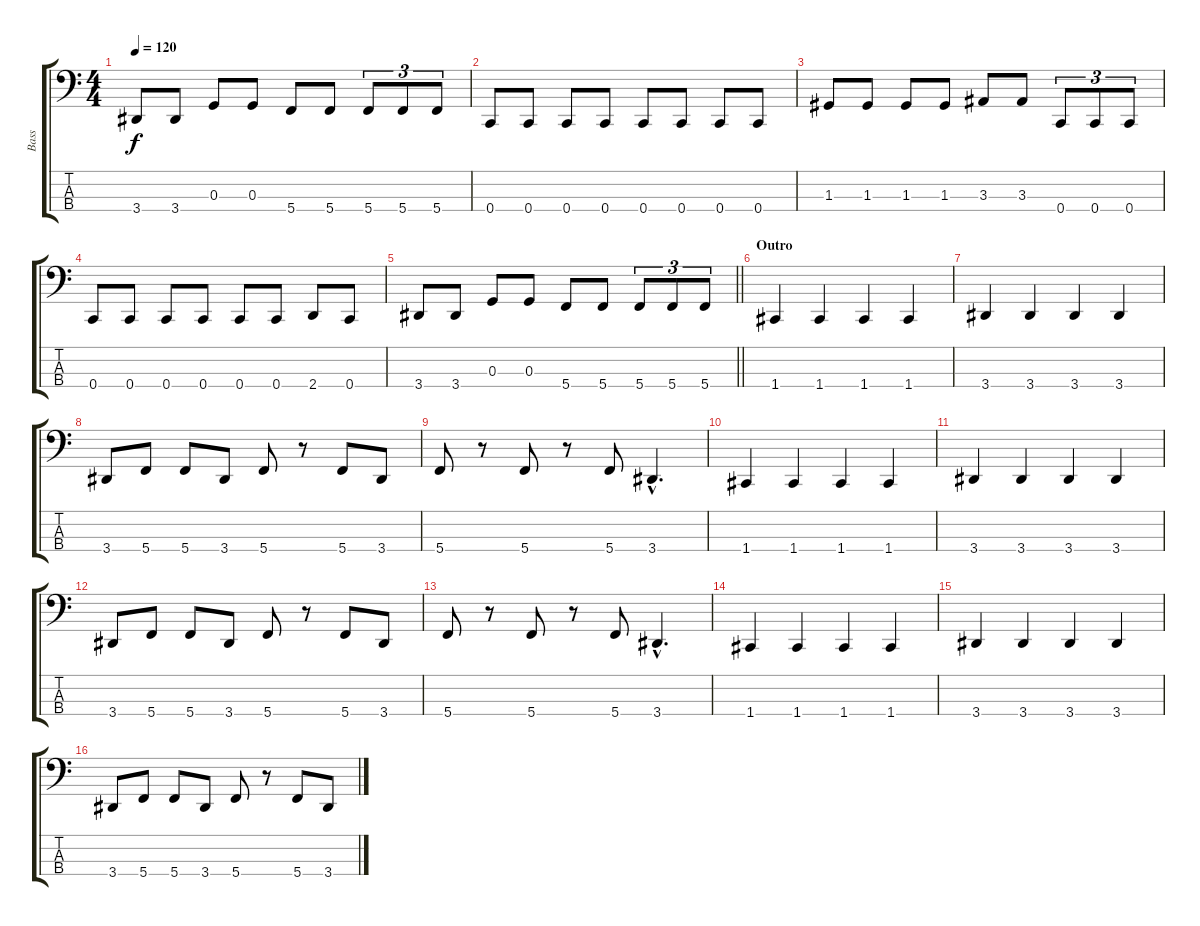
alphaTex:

\track ("Bass" "Bass") {instrument electricbasspick}
\staff {score tabs}
\tuning (F2 C2 G1 C1) {hide}
\ts (4 4)
\tempo 120
\clef f4
\ks c
3.4.8{dy f} 3.4.8 0.3.8 0.3.8 5.4.8 5.4.8 5.4.8{tu (3 2)} 5.4.8{tu (3 2)} 5.4.8{tu (3 2)} |
0.4.8 0.4.8 0.4.8 0.4.8 0.4.8 0.4.8 0.4.8 0.4.8 |
1.3.8 1.3.8 1.3.8 1.3.8 3.3.8 3.3.8 0.4.8{tu (3 2)} 0.4.8{tu (3 2)} 0.4.8{tu (3 2)} |
0.4.8 0.4.8 0.4.8 0.4.8 0.4.8 0.4.8 2.4.8 0.4.8 |
\barLineRight lightlight
3.4.8 3.4.8 0.3.8 0.3.8 5.4.8 5.4.8 5.4.8{tu (3 2)} 5.4.8{tu (3 2)} 5.4.8{tu (3 2)} |
\section ("" "Outro")
1.4.4 1.4.4 1.4.4 1.4.4 |
3.4.4 3.4.4 3.4.4 3.4.4 |
3.4.8 5.4.8 5.4.8 3.4.8 5.4.8 r.8 5.4.8 3.4.8 |
5.4.8 r.8 5.4.8 r.8 5.4.8 3.4{hac}.4{d} |
1.4.4 1.4.4 1.4.4 1.4.4 |
3.4.4 3.4.4 3.4.4 3.4.4 |
3.4.8 5.4.8 5.4.8 3.4.8 5.4.8 r.8 5.4.8 3.4.8 |
5.4.8 r.8 5.4.8 r.8 5.4.8 3.4{hac}.4{d} |
1.4.4 1.4.4 1.4.4 1.4.4 |
3.4.4 3.4.4 3.4.4 3.4.4 |
3.4.8 5.4.8 5.4.8 3.4.8 5.4.8 r.8 5.4.8 3.4.8
